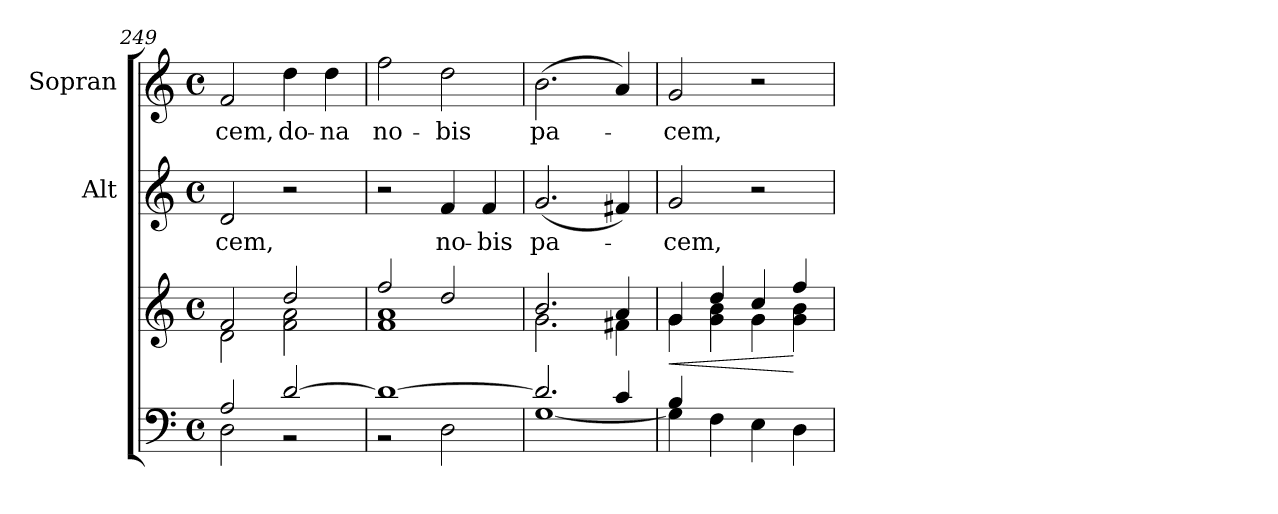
**kern	**kern	**dynam	**kern	**text	**kern	**text
*part3	*part3	*part3	*part2	*part2	*part1	*part1
*staff4	*staff3	*staff3/4	*staff2	*staff2	*staff1	*staff1
*	*	*	*I"Alt	*	*I"Sopran	*
*clefF4	*clefG2	*	*clefG2	*	*clefG2	*
*k[]	*k[]	*	*k[]	*	*k[]	*
*C:	*C:	*	*C:	*	*C:	*
*M4/4	*M4/4	*	*M4/4	*	*M4/4	*
*met(c)	*met(c)	*	*met(c)	*	*met(c)	*
=249	=249	=249	=249	=249	=249	=249
*^	*^	*	*	*	*	*
!	!	!	!	!	!	!LO:LY:b	!	!LO:LY:b
2A/	2D\	2f/	2d\	.	2d/	-cem,	2f/	-cem,
!	!	!	!	!	!	!	!	!LO:LY:b
[>2d/	2r	2dd/	2f\ 2a\	.	2r	.	4dd\	do-
!	!	!	!	!	!	!	!	!LO:LY:b
.	.	.	.	.	.	.	4dd\	-na
=250	=250	=250	=250	=250	=250	=250	=250	=250
!	!	!	!	!	!	!	!	!LO:LY:b
1d_	2r	2ff/	1f 1a	.	2r	.	2ff\	no-
!	!	!	!	!	!	!LO:LY:b	!	!LO:LY:b
.	2D\	2dd/	.	.	4f/	no-	2dd\	-bis
!	!	!	!	!	!	!LO:LY:b	!	!
.	.	.	.	.	4f/	-bis	.	.
=251	=251	=251	=251	=251	=251	=251	=251	=251
!	!	!	!	!	!	!LO:LY:b	!	!LO:LY:b
2.d/]	[<1G	2.b/	2.g\	.	(<2.g/	pa-	(>2.b\	pa-
4c/	.	4a/	4f#X\	.	4f#X/)	.	4a/)	.
=252	=252	=252	=252	=252	=252	=252	=252	=252
!	!	!	!	!LO:HP:b	!	!LO:LY:b	!	!LO:LY:b
4B/	4G\]	4g/	4g\	<	2g/	-cem,	2g/	-cem,
2.ryy	4F\	4dd/	4g\ 4b\	.	.	.	.	.
.	4E\	4cc/	4g\	.	2r	.	2r	.
.	4D\	4ff/	4g\ 4b\	[	.	.	.	.
*v	*v	*	*	*	*	*	*	*
*	*v	*v	*	*	*	*	*
=	=	=	=	=	=	=
*-	*-	*-	*-	*-	*-	*-
